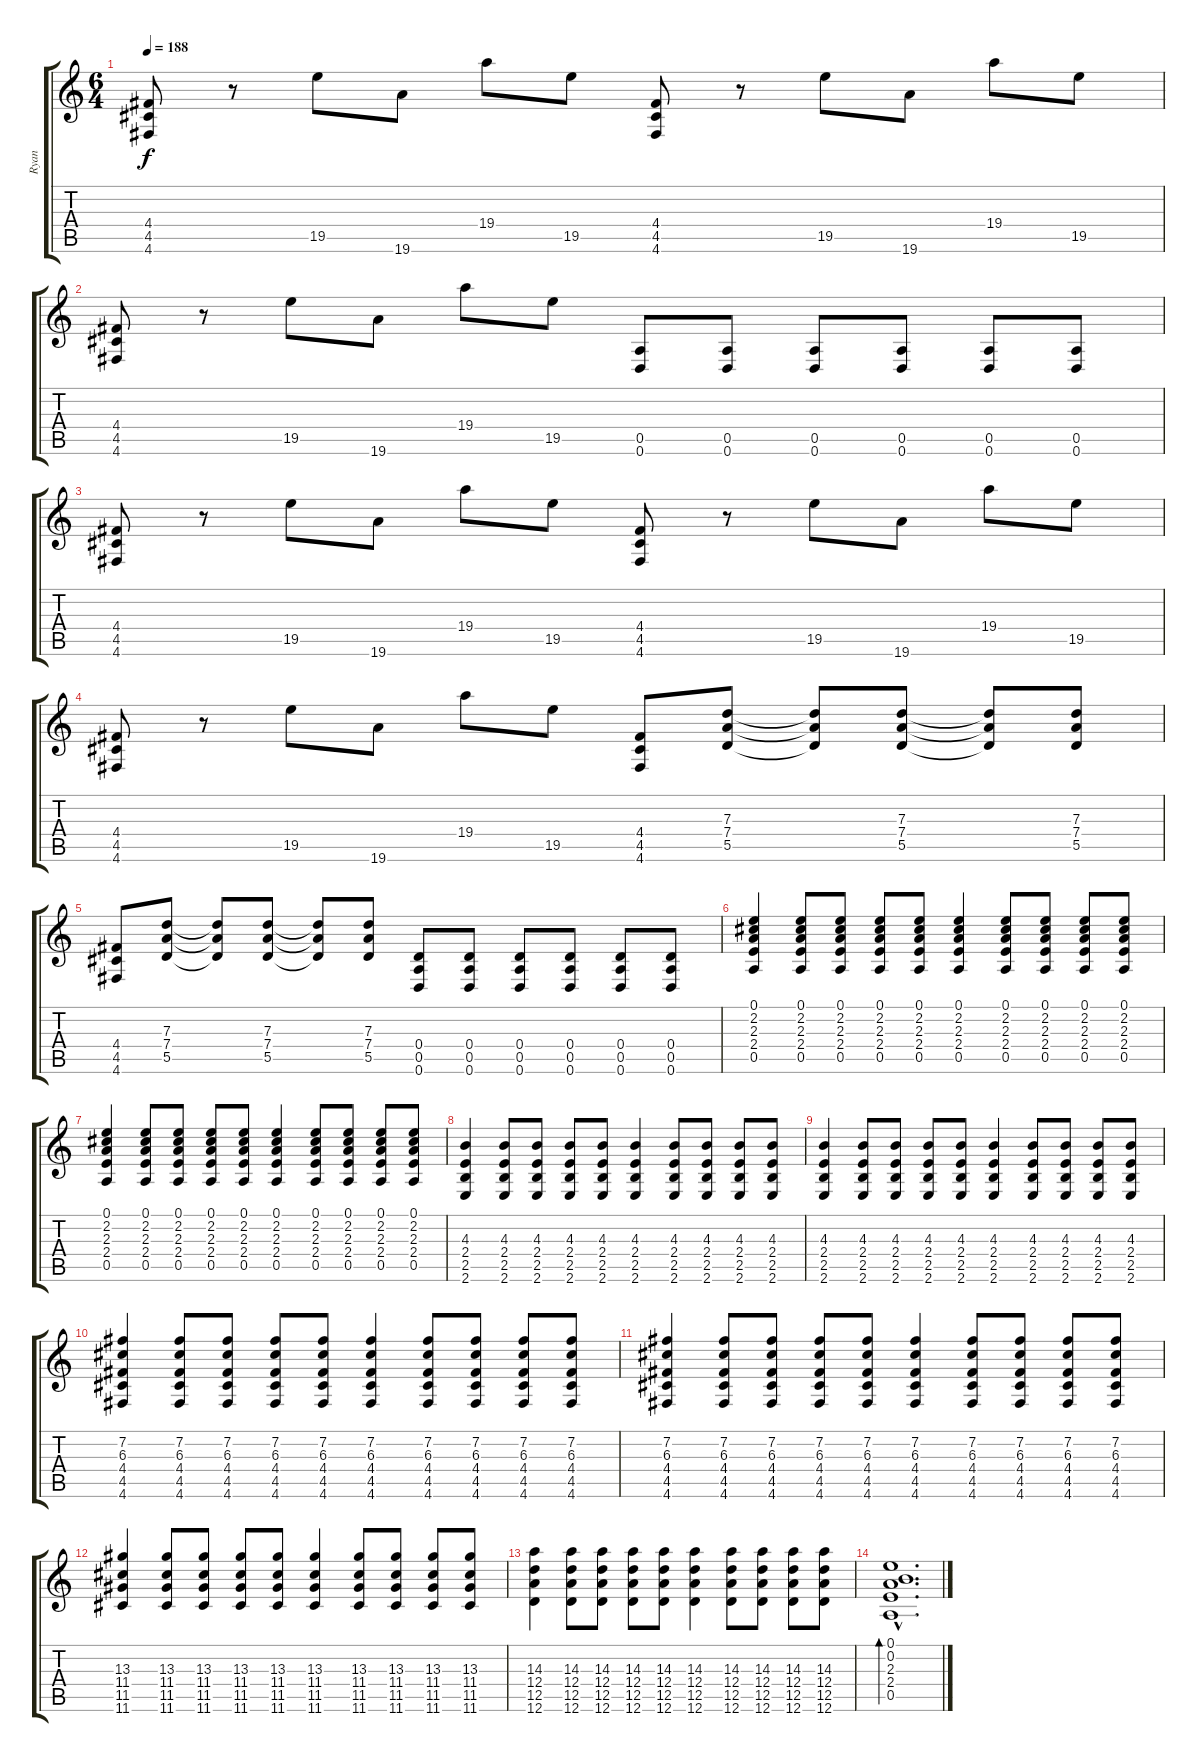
\track ("Ryan" "Ryan") {instrument acousticguitarsteel}
\staff {score tabs}
\tuning (E4 B3 G3 D3 A2 D2) {hide}
\ts (6 4)
\tempo 188
\clef g2
\ks c
(4.4 4.5 4.6).8{dy f} r.8 19.5.8 19.6.8 19.4.8 19.5.8 (4.4 4.5 4.6).8 r.8 19.5.8 19.6.8 19.4.8 19.5.8 |
(4.4 4.5 4.6).8 r.8 19.5.8 19.6.8 19.4.8 19.5.8 (0.5 0.6).8 (0.5 0.6).8 (0.5 0.6).8 (0.5 0.6).8 (0.5 0.6).8 (0.5 0.6).8 |
(4.4 4.5 4.6).8 r.8 19.5.8 19.6.8 19.4.8 19.5.8 (4.4 4.5 4.6).8 r.8 19.5.8 19.6.8 19.4.8 19.5.8 |
(4.4 4.5 4.6).8 r.8 19.5.8 19.6.8 19.4.8 19.5.8 (4.4 4.5 4.6).8 (7.3 7.4 5.5).8 (7.3{t} 7.4{t} 5.5{t}).8 (7.3 7.4 5.5).8 (7.3{t} 7.4{t} 5.5{t}).8 (7.3 7.4 5.5).8 |
(4.4 4.5 4.6).8 (7.3 7.4 5.5).8 (7.3{t} 7.4{t} 5.5{t}).8 (7.3 7.4 5.5).8 (7.3{t} 7.4{t} 5.5{t}).8 (7.3 7.4 5.5).8 (0.4 0.5 0.6).8 (0.4 0.5 0.6).8 (0.4 0.5 0.6).8 (0.4 0.5 0.6).8 (0.4 0.5 0.6).8 (0.4 0.5 0.6).8 |
(0.1 2.2 2.3 2.4 0.5).4{instrument acousticguitarsteel} (0.1 2.2 2.3 2.4 0.5).8 (0.1 2.2 2.3 2.4 0.5).8 (0.1 2.2 2.3 2.4 0.5).8 (0.1 2.2 2.3 2.4 0.5).8 (0.1 2.2 2.3 2.4 0.5).4 (0.1 2.2 2.3 2.4 0.5).8 (0.1 2.2 2.3 2.4 0.5).8 (0.1 2.2 2.3 2.4 0.5).8 (0.1 2.2 2.3 2.4 0.5).8 |
(0.1 2.2 2.3 2.4 0.5).4 (0.1 2.2 2.3 2.4 0.5).8 (0.1 2.2 2.3 2.4 0.5).8 (0.1 2.2 2.3 2.4 0.5).8 (0.1 2.2 2.3 2.4 0.5).8 (0.1 2.2 2.3 2.4 0.5).4 (0.1 2.2 2.3 2.4 0.5).8 (0.1 2.2 2.3 2.4 0.5).8 (0.1 2.2 2.3 2.4 0.5).8 (0.1 2.2 2.3 2.4 0.5).8 |
(4.3 2.4 2.5 2.6).4 (4.3 2.4 2.5 2.6).8 (4.3 2.4 2.5 2.6).8 (4.3 2.4 2.5 2.6).8 (4.3 2.4 2.5 2.6).8 (4.3 2.4 2.5 2.6).4 (4.3 2.4 2.5 2.6).8 (4.3 2.4 2.5 2.6).8 (4.3 2.4 2.5 2.6).8 (4.3 2.4 2.5 2.6).8 |
(4.3 2.4 2.5 2.6).4 (4.3 2.4 2.5 2.6).8 (4.3 2.4 2.5 2.6).8 (4.3 2.4 2.5 2.6).8 (4.3 2.4 2.5 2.6).8 (4.3 2.4 2.5 2.6).4 (4.3 2.4 2.5 2.6).8 (4.3 2.4 2.5 2.6).8 (4.3 2.4 2.5 2.6).8 (4.3 2.4 2.5 2.6).8 |
(7.2 6.3 4.4 4.5 4.6).4 (7.2 6.3 4.4 4.5 4.6).8 (7.2 6.3 4.4 4.5 4.6).8 (7.2 6.3 4.4 4.5 4.6).8 (7.2 6.3 4.4 4.5 4.6).8 (7.2 6.3 4.4 4.5 4.6).4 (7.2 6.3 4.4 4.5 4.6).8 (7.2 6.3 4.4 4.5 4.6).8 (7.2 6.3 4.4 4.5 4.6).8 (7.2 6.3 4.4 4.5 4.6).8 |
(7.2 6.3 4.4 4.5 4.6).4 (7.2 6.3 4.4 4.5 4.6).8 (7.2 6.3 4.4 4.5 4.6).8 (7.2 6.3 4.4 4.5 4.6).8 (7.2 6.3 4.4 4.5 4.6).8 (7.2 6.3 4.4 4.5 4.6).4 (7.2 6.3 4.4 4.5 4.6).8 (7.2 6.3 4.4 4.5 4.6).8 (7.2 6.3 4.4 4.5 4.6).8 (7.2 6.3 4.4 4.5 4.6).8 |
(13.3 11.4 11.5 11.6).4 (13.3 11.4 11.5 11.6).8 (13.3 11.4 11.5 11.6).8 (13.3 11.4 11.5 11.6).8 (13.3 11.4 11.5 11.6).8 (13.3 11.4 11.5 11.6).4 (13.3 11.4 11.5 11.6).8 (13.3 11.4 11.5 11.6).8 (13.3 11.4 11.5 11.6).8 (13.3 11.4 11.5 11.6).8 |
(14.3 12.4 12.5 12.6).4 (14.3 12.4 12.5 12.6).8 (14.3 12.4 12.5 12.6).8 (14.3 12.4 12.5 12.6).8 (14.3 12.4 12.5 12.6).8 (14.3 12.4 12.5 12.6).4 (14.3 12.4 12.5 12.6).8 (14.3 12.4 12.5 12.6).8 (14.3 12.4 12.5 12.6).8 (14.3 12.4 12.5 12.6).8 |
(0.1{hac} 0.2{hac} 2.3{hac} 2.4{hac} 0.5{hac}).1{d bd 30}
